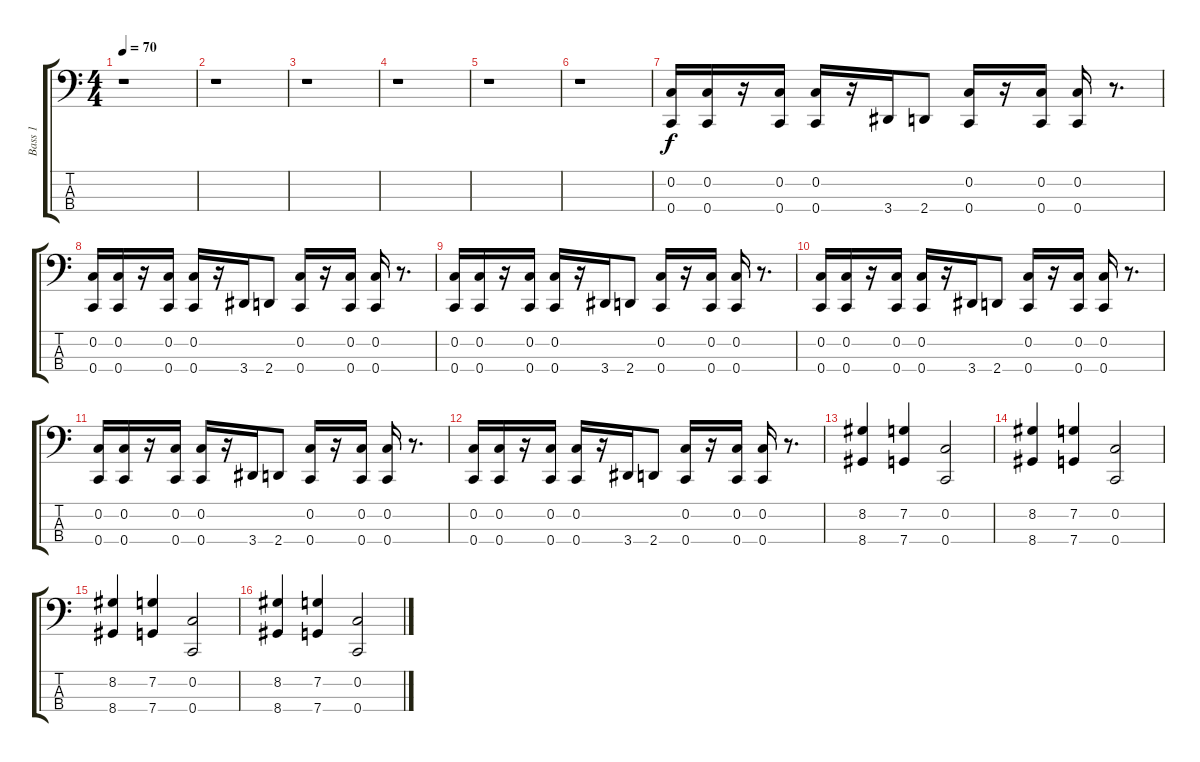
\track ("Bass 1" "Bass 1") {instrument electricbassfinger}
\staff {score tabs}
\tuning (F2 C2 G1 C1) {hide}
\ts (4 4)
\tempo 70
\clef f4
\ks c
r.1{dy f instrument electricbassfinger} |
r.1 |
r.1 |
r.1 |
r.1 |
r.1 |
(0.2 0.4).16 (0.2 0.4).16 r.16 (0.2 0.4).16 (0.2 0.4).16 r.16 3.4.16 2.4.8 (0.2 0.4).16 r.16 (0.2 0.4).16 (0.2 0.4).16 r.8{d} |
(0.2 0.4).16 (0.2 0.4).16 r.16 (0.2 0.4).16 (0.2 0.4).16 r.16 3.4.16 2.4.8 (0.2 0.4).16 r.16 (0.2 0.4).16 (0.2 0.4).16 r.8{d} |
(0.2 0.4).16 (0.2 0.4).16 r.16 (0.2 0.4).16 (0.2 0.4).16 r.16 3.4.16 2.4.8 (0.2 0.4).16 r.16 (0.2 0.4).16 (0.2 0.4).16 r.8{d} |
(0.2 0.4).16 (0.2 0.4).16 r.16 (0.2 0.4).16 (0.2 0.4).16 r.16 3.4.16 2.4.8 (0.2 0.4).16 r.16 (0.2 0.4).16 (0.2 0.4).16 r.8{d} |
(0.2 0.4).16 (0.2 0.4).16 r.16 (0.2 0.4).16 (0.2 0.4).16 r.16 3.4.16 2.4.8 (0.2 0.4).16 r.16 (0.2 0.4).16 (0.2 0.4).16 r.8{d} |
(0.2 0.4).16 (0.2 0.4).16 r.16 (0.2 0.4).16 (0.2 0.4).16 r.16 3.4.16 2.4.8 (0.2 0.4).16 r.16 (0.2 0.4).16 (0.2 0.4).16 r.8{d} |
(8.2 8.4).4 (7.2 7.4).4 (0.2 0.4).2 |
(8.2 8.4).4 (7.2 7.4).4 (0.2 0.4).2 |
(8.2 8.4).4 (7.2 7.4).4 (0.2 0.4).2 |
(8.2 8.4).4 (7.2 7.4).4 (0.2 0.4).2
